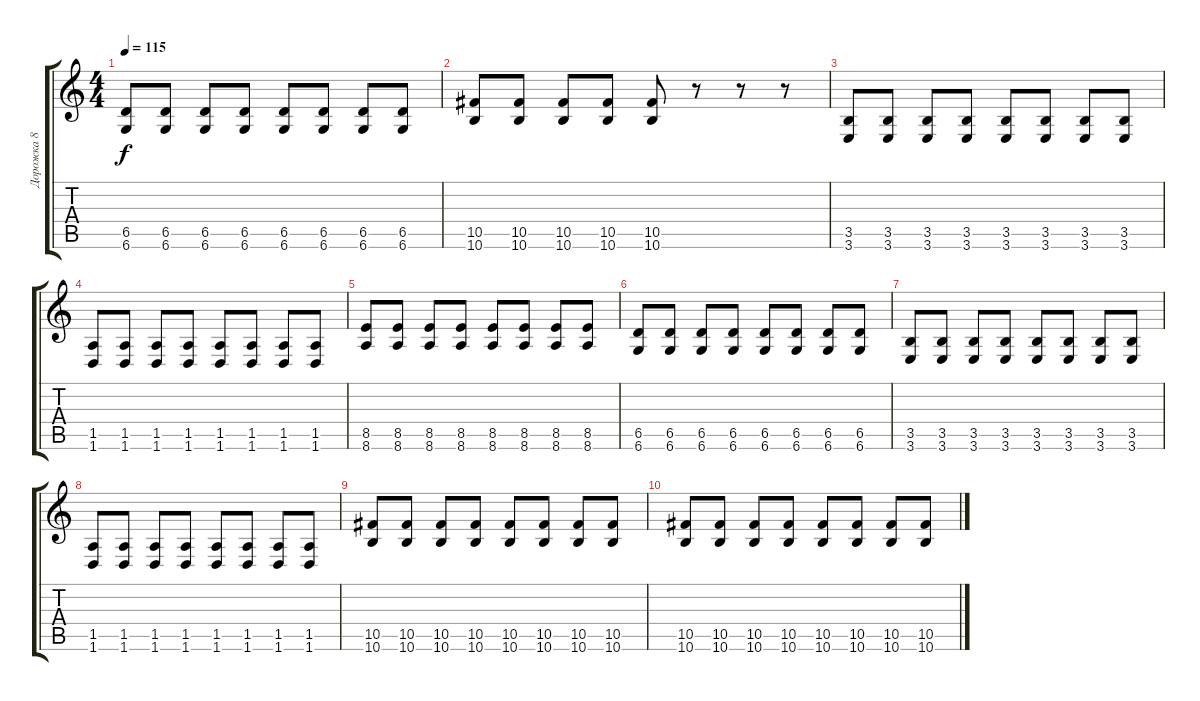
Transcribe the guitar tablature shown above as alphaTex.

\track ("Дорожка 8" "Дорожка 8") {instrument distortionguitar}
\staff {score tabs}
\tuning (Eb4 Bb3 Gb3 Db3 Ab2 Db2) {hide}
\ts (4 4)
\tempo 115
\clef g2
\ks c
(6.5 6.6).8{dy f} (6.5 6.6).8 (6.5 6.6).8 (6.5 6.6).8 (6.5 6.6).8 (6.5 6.6).8 (6.5 6.6).8 (6.5 6.6).8 |
(10.5 10.6).8 (10.5 10.6).8 (10.5 10.6).8 (10.5 10.6).8 (10.5 10.6).8 r.8 r.8 r.8 |
(3.5 3.6).8 (3.5 3.6).8 (3.5 3.6).8 (3.5 3.6).8 (3.5 3.6).8 (3.5 3.6).8 (3.5 3.6).8 (3.5 3.6).8 |
(1.5 1.6).8 (1.5 1.6).8 (1.5 1.6).8 (1.5 1.6).8 (1.5 1.6).8 (1.5 1.6).8 (1.5 1.6).8 (1.5 1.6).8 |
(8.5 8.6).8 (8.5 8.6).8 (8.5 8.6).8 (8.5 8.6).8 (8.5 8.6).8 (8.5 8.6).8 (8.5 8.6).8 (8.5 8.6).8 |
(6.5 6.6).8 (6.5 6.6).8 (6.5 6.6).8 (6.5 6.6).8 (6.5 6.6).8 (6.5 6.6).8 (6.5 6.6).8 (6.5 6.6).8 |
(3.5 3.6).8 (3.5 3.6).8 (3.5 3.6).8 (3.5 3.6).8 (3.5 3.6).8 (3.5 3.6).8 (3.5 3.6).8 (3.5 3.6).8 |
(1.5 1.6).8 (1.5 1.6).8 (1.5 1.6).8 (1.5 1.6).8 (1.5 1.6).8 (1.5 1.6).8 (1.5 1.6).8 (1.5 1.6).8 |
(10.5 10.6).8 (10.5 10.6).8 (10.5 10.6).8 (10.5 10.6).8 (10.5 10.6).8 (10.5 10.6).8 (10.5 10.6).8 (10.5 10.6).8 |
(10.5 10.6).8 (10.5 10.6).8 (10.5 10.6).8 (10.5 10.6).8 (10.5 10.6).8 (10.5 10.6).8 (10.5 10.6).8 (10.5 10.6).8
